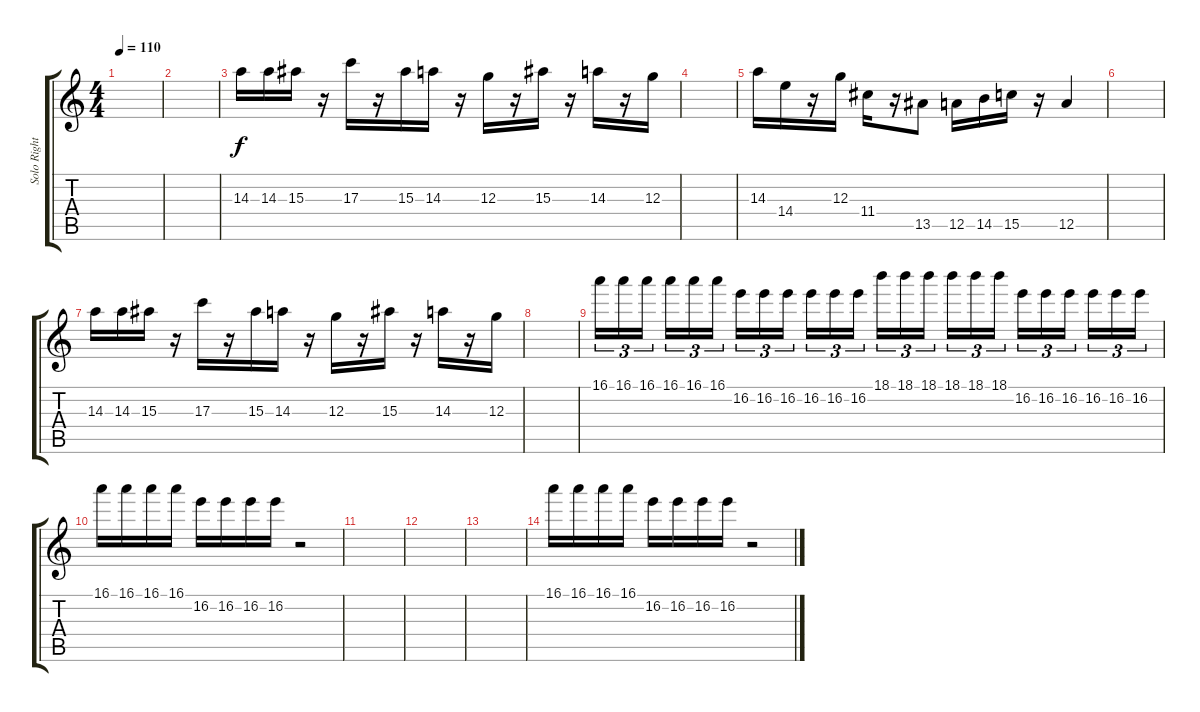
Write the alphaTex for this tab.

\track ("Solo Right" "Solo Right") {instrument distortionguitar}
\staff {score tabs}
\tuning (F4 C4 G3 D3 A2 E2) {hide}
\ts (4 4)
\tempo 110
\clef g2
\ks c
|
|
14.3.16 14.3.16 15.3.16 r.16 17.3.16 r.16 15.3.16 14.3.16 r.16 12.3.16 r.16 15.3.16 r.16 14.3.16 r.16 12.3.16 |
|
14.3.16 14.4.16 r.16 12.3.16 11.4.16 r.16 13.5.8 12.5.16 14.5.16 15.5.16 r.16 12.5.4 |
|
14.3.16 14.3.16 15.3.16 r.16 17.3.16 r.16 15.3.16 14.3.16 r.16 12.3.16 r.16 15.3.16 r.16 14.3.16 r.16 12.3.16 |
|
16.1.16{tu (3 2)} 16.1.16{tu (3 2)} 16.1.16{tu (3 2) beam splitsecondary} 16.1.16{tu (3 2)} 16.1.16{tu (3 2)} 16.1.16{tu (3 2)} 16.2.16{tu (3 2)} 16.2.16{tu (3 2)} 16.2.16{tu (3 2) beam splitsecondary} 16.2.16{tu (3 2)} 16.2.16{tu (3 2)} 16.2.16{tu (3 2)} 18.1.16{tu (3 2)} 18.1.16{tu (3 2)} 18.1.16{tu (3 2) beam splitsecondary} 18.1.16{tu (3 2)} 18.1.16{tu (3 2)} 18.1.16{tu (3 2)} 16.2.16{tu (3 2)} 16.2.16{tu (3 2)} 16.2.16{tu (3 2) beam splitsecondary} 16.2.16{tu (3 2)} 16.2.16{tu (3 2)} 16.2.16{tu (3 2)} |
16.1.16 16.1.16 16.1.16 16.1.16 16.2.16 16.2.16 16.2.16 16.2.16 r.2 |
|
|
|
16.1.16 16.1.16 16.1.16 16.1.16 16.2.16 16.2.16 16.2.16 16.2.16 r.2
